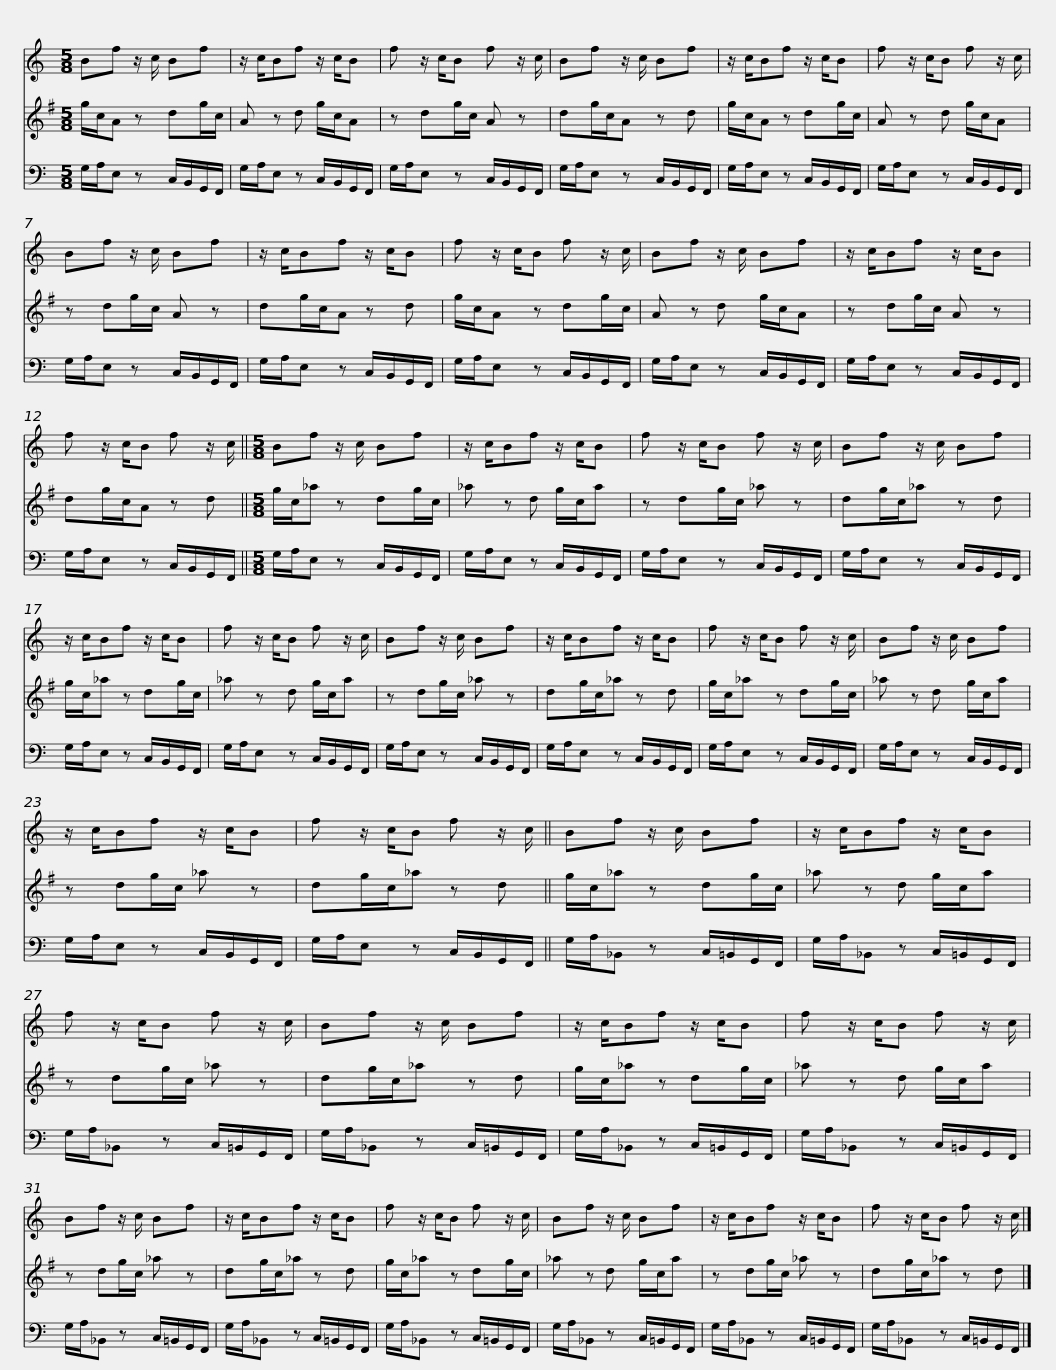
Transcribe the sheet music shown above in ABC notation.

X:1
%%score 1 2 3
L:1/8
M:5/8
I:linebreak $
K:C
V:1 treble
V:2 treble transpose=-7
V:3 bass
V:1
 Bf z/ c/ Bf | z/ c/Bf z/ c/B | f z/ c/B f z/ c/ | Bf z/ c/ Bf |$ z/ c/Bf z/ c/B | %5
 f z/ c/B f z/ c/ | Bf z/ c/ Bf | z/ c/Bf z/ c/B | f z/ c/B f z/ c/ |$ Bf z/ c/ Bf | %10
 z/ c/Bf z/ c/B | f z/ c/B f z/ c/ ||[M:5/8] Bf z/ c/ Bf | z/ c/Bf z/ c/B |$ f z/ c/B f z/ c/ | %15
 Bf z/ c/ Bf | z/ c/Bf z/ c/B | f z/ c/B f z/ c/ |$ Bf z/ c/ Bf | z/ c/Bf z/ c/B | %20
 f z/ c/B f z/ c/ | Bf z/ c/ Bf |$ z/ c/Bf z/ c/B | f z/ c/B f z/ c/ || Bf z/ c/ Bf | %25
 z/ c/Bf z/ c/B |$ f z/ c/B f z/ c/ | Bf z/ c/ Bf | z/ c/Bf z/ c/B | f z/ c/B f z/ c/ |$ %30
 Bf z/ c/ Bf | z/ c/Bf z/ c/B | f z/ c/B f z/ c/ | Bf z/ c/ Bf |$ z/ c/Bf z/ c/B | %35
 f z/ c/B f z/ c/ |] %36
V:2
[K:G] g/c/A z dg/c/ | A z d g/c/A | z dg/c/ A z | dg/c/A z d |$ g/c/A z dg/c/ | %5
 A z d g/c/A | z dg/c/ A z | dg/c/A z d | g/c/A z dg/c/ |$ A z d g/c/A | %10
 z dg/c/ A z | dg/c/A z d ||[M:5/8] g/c/_a z dg/c/ | _a z d g/c/a |$ z dg/c/ _a z | %15
 dg/c/_a z d | g/c/_a z dg/c/ | _a z d g/c/a |$ z dg/c/ _a z | dg/c/_a z d | %20
 g/c/_a z dg/c/ | _a z d g/c/a |$ z dg/c/ _a z | dg/c/_a z d || g/c/_a z dg/c/ | %25
 _a z d g/c/a |$ z dg/c/ _a z | dg/c/_a z d | g/c/_a z dg/c/ | _a z d g/c/a |$ %30
 z dg/c/ _a z | dg/c/_a z d | g/c/_a z dg/c/ | _a z d g/c/a |$ z dg/c/ _a z | %35
 dg/c/_a z d |] %36
V:3
 G,/A,/E, z C,/B,,/G,,/F,,/ | G,/A,/E, z C,/B,,/G,,/F,,/ | G,/A,/E, z C,/B,,/G,,/F,,/ | G,/A,/E, z C,/B,,/G,,/F,,/ |$ G,/A,/E, z C,/B,,/G,,/F,,/ | %5
 G,/A,/E, z C,/B,,/G,,/F,,/ | G,/A,/E, z C,/B,,/G,,/F,,/ | G,/A,/E, z C,/B,,/G,,/F,,/ | G,/A,/E, z C,/B,,/G,,/F,,/ |$ G,/A,/E, z C,/B,,/G,,/F,,/ | %10
 G,/A,/E, z C,/B,,/G,,/F,,/ | G,/A,/E, z C,/B,,/G,,/F,,/ ||[M:5/8] G,/A,/E, z C,/B,,/G,,/F,,/ | G,/A,/E, z C,/B,,/G,,/F,,/ |$ G,/A,/E, z C,/B,,/G,,/F,,/ | %15
 G,/A,/E, z C,/B,,/G,,/F,,/ | G,/A,/E, z C,/B,,/G,,/F,,/ | G,/A,/E, z C,/B,,/G,,/F,,/ |$ G,/A,/E, z C,/B,,/G,,/F,,/ | G,/A,/E, z C,/B,,/G,,/F,,/ | %20
 G,/A,/E, z C,/B,,/G,,/F,,/ | G,/A,/E, z C,/B,,/G,,/F,,/ |$ G,/A,/E, z C,/B,,/G,,/F,,/ | G,/A,/E, z C,/B,,/G,,/F,,/ || G,/A,/_B,, z C,/=B,,/G,,/F,,/ | %25
 G,/A,/_B,, z C,/=B,,/G,,/F,,/ |$ G,/A,/_B,, z C,/=B,,/G,,/F,,/ | G,/A,/_B,, z C,/=B,,/G,,/F,,/ | G,/A,/_B,, z C,/=B,,/G,,/F,,/ | G,/A,/_B,, z C,/=B,,/G,,/F,,/ |$ %30
 G,/A,/_B,, z C,/=B,,/G,,/F,,/ | G,/A,/_B,, z C,/=B,,/G,,/F,,/ | G,/A,/_B,, z C,/=B,,/G,,/F,,/ | G,/A,/_B,, z C,/=B,,/G,,/F,,/ |$ G,/A,/_B,, z C,/=B,,/G,,/F,,/ | %35
 G,/A,/_B,, z C,/=B,,/G,,/F,,/ |] %36
